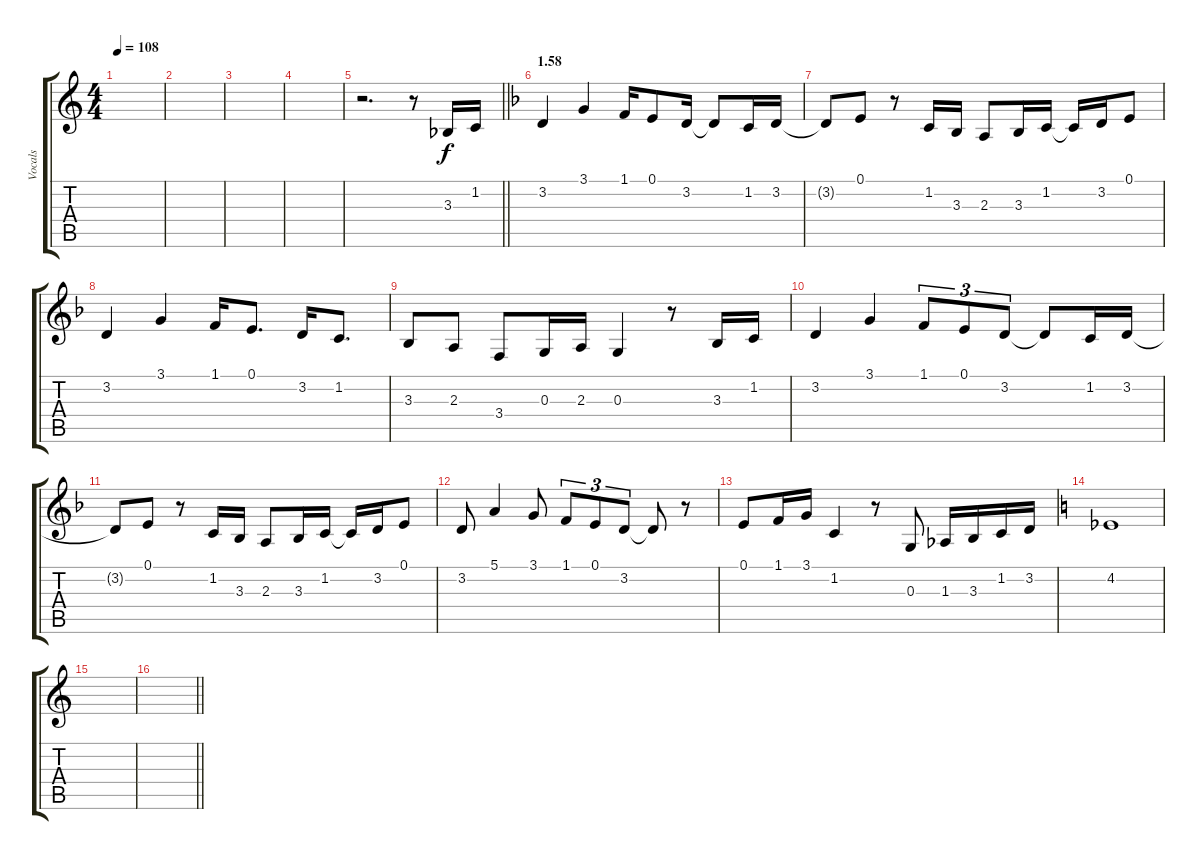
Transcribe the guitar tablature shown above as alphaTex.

\track ("Vocals" "Vocals") {instrument clarinet}
\staff {score tabs}
\tuning (E4 B3 G3 D3 A2 E2) {hide}
\ts (4 4)
\tempo 108
\clef g2
\ks c
|
|
|
|
\barLineRight lightlight
r.2{d} r.8 3.3{acc b}.16 1.2.16 |
\section ("" "1.58")
\ks f
3.2.4 3.1.4 1.1.16 0.1.8 3.2.16 3.2{t}.8 1.2.16 3.2.16 |
3.2{t}.8 0.1.8 r.8 1.2.16 3.3.16 2.3.8 3.3.16 1.2.16 1.2{t}.16 3.2.16 0.1.8 |
3.2.4 3.1.4 1.1.16 0.1.8{d} 3.2.16 1.2.8{d} |
3.3.8 2.3.8 3.4.8 0.3.16 2.3.16 0.3.4 r.8 3.3.16 1.2.16 |
3.2.4 3.1.4 1.1.8{tu (3 2)} 0.1.8{tu (3 2)} 3.2.8{tu (3 2)} 3.2{t}.8 1.2.16 3.2.16 |
3.2{t}.8 0.1.8 r.8 1.2.16 3.3.16 2.3.8 3.3.16 1.2.16 1.2{t}.16 3.2.16 0.1.8 |
3.2.8 5.1.4 3.1.8 1.1.8{tu (3 2)} 0.1.8{tu (3 2)} 3.2.8{tu (3 2)} 3.2{t}.8 r.8 |
0.1.8 1.1.16 3.1.16 1.2.4 r.8 0.3.8 1.3.16 3.3.16 1.2.16 3.2.16 |
\ks c
4.2{acc b}.1 |
|
\barLineRight lightlight
